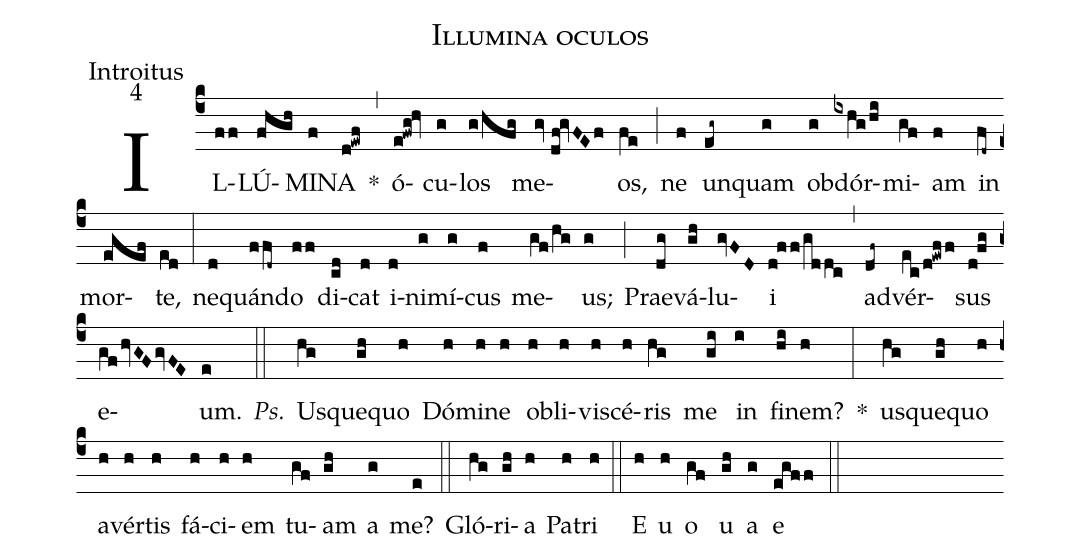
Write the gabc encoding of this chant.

name:Illumina oculos;
office-part:Introitus;
mode:4;
%%
(c4) IL(ff)LÚ(fhgh)MI(f)NA(d!ewf) *(,) ó(e!fwg!hv)cu(g)los(g/hfg) me(gv//df!gvFEf)os,(fe) (;) ne(f) un(eg~)quam(g) ob(g)dór(ixhg/hi)mi(gf)am(f) in(fd~) mor(egef)te,(ed) (:) ne(d)quán(ffd~)do(ff) di(cd)cat(d) i(d)ni(g)mí(g)cus(f) me(gf/hg)us;(g) (;) Prae(dg)vá(gh)lu(gvFD)i(d!ff/gddc) (,) ad(df~)vér(ec/d!ewff)sus(d!fg) e(gfhvGFgvFE)um.(e) <i>Ps.</i>(::) U(hg)sque(gh)quo(h) Dó(h)mi(h)ne(h) ob(h)li(h)vis(h)cé(h)ris(hg) me(gi) in(i) fi(hi)nem?(h) *(:) us(hg)que(gh)quo(h) a(h)vér(h)tis(h) fá(h)ci(h)em(h) tu(gf)am(gh) a(g) me?(e) (::) Gló(hg)ri(gh)a(h) Pa(h)tri(h) (::) E(h) u(h) o(gf) u(gh) a(g) e(egff) (::)
